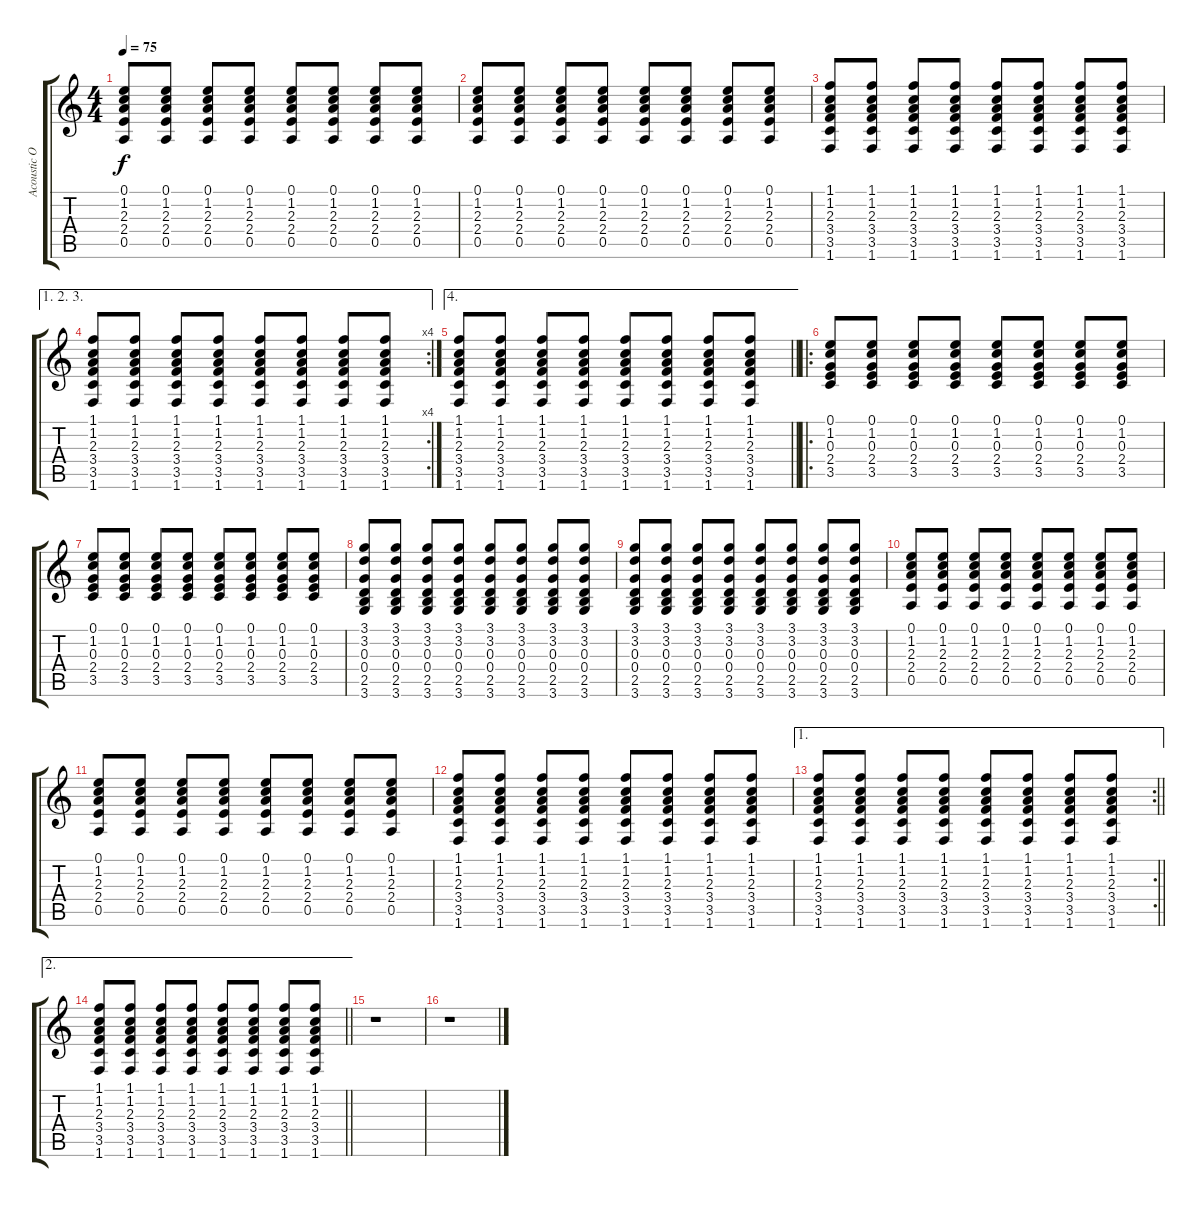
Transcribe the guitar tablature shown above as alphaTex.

\track ("Acoustic Overdub" "Acoustic O") {instrument acousticguitarsteel}
\staff {score tabs}
\tuning (E4 B3 G3 D3 A2 E2) {hide}
\ts (4 4)
\tempo 75
\clef g2
\ks c
(0.1 1.2 2.3 2.4 0.5).8{dy f} (0.1 1.2 2.3 2.4 0.5).8 (0.1 1.2 2.3 2.4 0.5).8 (0.1 1.2 2.3 2.4 0.5).8 (0.1 1.2 2.3 2.4 0.5).8 (0.1 1.2 2.3 2.4 0.5).8 (0.1 1.2 2.3 2.4 0.5).8 (0.1 1.2 2.3 2.4 0.5).8 |
(0.1 1.2 2.3 2.4 0.5).8 (0.1 1.2 2.3 2.4 0.5).8 (0.1 1.2 2.3 2.4 0.5).8 (0.1 1.2 2.3 2.4 0.5).8 (0.1 1.2 2.3 2.4 0.5).8 (0.1 1.2 2.3 2.4 0.5).8 (0.1 1.2 2.3 2.4 0.5).8 (0.1 1.2 2.3 2.4 0.5).8 |
(1.1 1.2 2.3 3.4 3.5 1.6).8 (1.1 1.2 2.3 3.4 3.5 1.6).8 (1.1 1.2 2.3 3.4 3.5 1.6).8 (1.1 1.2 2.3 3.4 3.5 1.6).8 (1.1 1.2 2.3 3.4 3.5 1.6).8 (1.1 1.2 2.3 3.4 3.5 1.6).8 (1.1 1.2 2.3 3.4 3.5 1.6).8 (1.1 1.2 2.3 3.4 3.5 1.6).8 |
\ae (1 2 3)
\rc 4
(1.1 1.2 2.3 3.4 3.5 1.6).8 (1.1 1.2 2.3 3.4 3.5 1.6).8 (1.1 1.2 2.3 3.4 3.5 1.6).8 (1.1 1.2 2.3 3.4 3.5 1.6).8 (1.1 1.2 2.3 3.4 3.5 1.6).8 (1.1 1.2 2.3 3.4 3.5 1.6).8 (1.1 1.2 2.3 3.4 3.5 1.6).8 (1.1 1.2 2.3 3.4 3.5 1.6).8 |
\ae 4
\barLineRight lightlight
(1.1 1.2 2.3 3.4 3.5 1.6).8 (1.1 1.2 2.3 3.4 3.5 1.6).8 (1.1 1.2 2.3 3.4 3.5 1.6).8 (1.1 1.2 2.3 3.4 3.5 1.6).8 (1.1 1.2 2.3 3.4 3.5 1.6).8 (1.1 1.2 2.3 3.4 3.5 1.6).8 (1.1 1.2 2.3 3.4 3.5 1.6).8 (1.1 1.2 2.3 3.4 3.5 1.6).8 |
\ro
(0.1 1.2 0.3 2.4 3.5).8 (0.1 1.2 0.3 2.4 3.5).8 (0.1 1.2 0.3 2.4 3.5).8 (0.1 1.2 0.3 2.4 3.5).8 (0.1 1.2 0.3 2.4 3.5).8 (0.1 1.2 0.3 2.4 3.5).8 (0.1 1.2 0.3 2.4 3.5).8 (0.1 1.2 0.3 2.4 3.5).8 |
(0.1 1.2 0.3 2.4 3.5).8 (0.1 1.2 0.3 2.4 3.5).8 (0.1 1.2 0.3 2.4 3.5).8 (0.1 1.2 0.3 2.4 3.5).8 (0.1 1.2 0.3 2.4 3.5).8 (0.1 1.2 0.3 2.4 3.5).8 (0.1 1.2 0.3 2.4 3.5).8 (0.1 1.2 0.3 2.4 3.5).8 |
(3.1 3.2 0.3 0.4 2.5 3.6).8 (3.1 3.2 0.3 0.4 2.5 3.6).8 (3.1 3.2 0.3 0.4 2.5 3.6).8 (3.1 3.2 0.3 0.4 2.5 3.6).8 (3.1 3.2 0.3 0.4 2.5 3.6).8 (3.1 3.2 0.3 0.4 2.5 3.6).8 (3.1 3.2 0.3 0.4 2.5 3.6).8 (3.1 3.2 0.3 0.4 2.5 3.6).8 |
(3.1 3.2 0.3 0.4 2.5 3.6).8 (3.1 3.2 0.3 0.4 2.5 3.6).8 (3.1 3.2 0.3 0.4 2.5 3.6).8 (3.1 3.2 0.3 0.4 2.5 3.6).8 (3.1 3.2 0.3 0.4 2.5 3.6).8 (3.1 3.2 0.3 0.4 2.5 3.6).8 (3.1 3.2 0.3 0.4 2.5 3.6).8 (3.1 3.2 0.3 0.4 2.5 3.6).8 |
(0.1 1.2 2.3 2.4 0.5).8 (0.1 1.2 2.3 2.4 0.5).8 (0.1 1.2 2.3 2.4 0.5).8 (0.1 1.2 2.3 2.4 0.5).8 (0.1 1.2 2.3 2.4 0.5).8 (0.1 1.2 2.3 2.4 0.5).8 (0.1 1.2 2.3 2.4 0.5).8 (0.1 1.2 2.3 2.4 0.5).8 |
(0.1 1.2 2.3 2.4 0.5).8 (0.1 1.2 2.3 2.4 0.5).8 (0.1 1.2 2.3 2.4 0.5).8 (0.1 1.2 2.3 2.4 0.5).8 (0.1 1.2 2.3 2.4 0.5).8 (0.1 1.2 2.3 2.4 0.5).8 (0.1 1.2 2.3 2.4 0.5).8 (0.1 1.2 2.3 2.4 0.5).8 |
(1.1 1.2 2.3 3.4 3.5 1.6).8 (1.1 1.2 2.3 3.4 3.5 1.6).8 (1.1 1.2 2.3 3.4 3.5 1.6).8 (1.1 1.2 2.3 3.4 3.5 1.6).8 (1.1 1.2 2.3 3.4 3.5 1.6).8 (1.1 1.2 2.3 3.4 3.5 1.6).8 (1.1 1.2 2.3 3.4 3.5 1.6).8 (1.1 1.2 2.3 3.4 3.5 1.6).8 |
\ae 1
\rc 2
\barLineRight lightlight
(1.1 1.2 2.3 3.4 3.5 1.6).8 (1.1 1.2 2.3 3.4 3.5 1.6).8 (1.1 1.2 2.3 3.4 3.5 1.6).8 (1.1 1.2 2.3 3.4 3.5 1.6).8 (1.1 1.2 2.3 3.4 3.5 1.6).8 (1.1 1.2 2.3 3.4 3.5 1.6).8 (1.1 1.2 2.3 3.4 3.5 1.6).8 (1.1 1.2 2.3 3.4 3.5 1.6).8 |
\ae 2
\barLineRight lightlight
(1.1 1.2 2.3 3.4 3.5 1.6).8 (1.1 1.2 2.3 3.4 3.5 1.6).8 (1.1 1.2 2.3 3.4 3.5 1.6).8 (1.1 1.2 2.3 3.4 3.5 1.6).8 (1.1 1.2 2.3 3.4 3.5 1.6).8 (1.1 1.2 2.3 3.4 3.5 1.6).8 (1.1 1.2 2.3 3.4 3.5 1.6).8 (1.1 1.2 2.3 3.4 3.5 1.6).8 |
r.1 |
r.1
